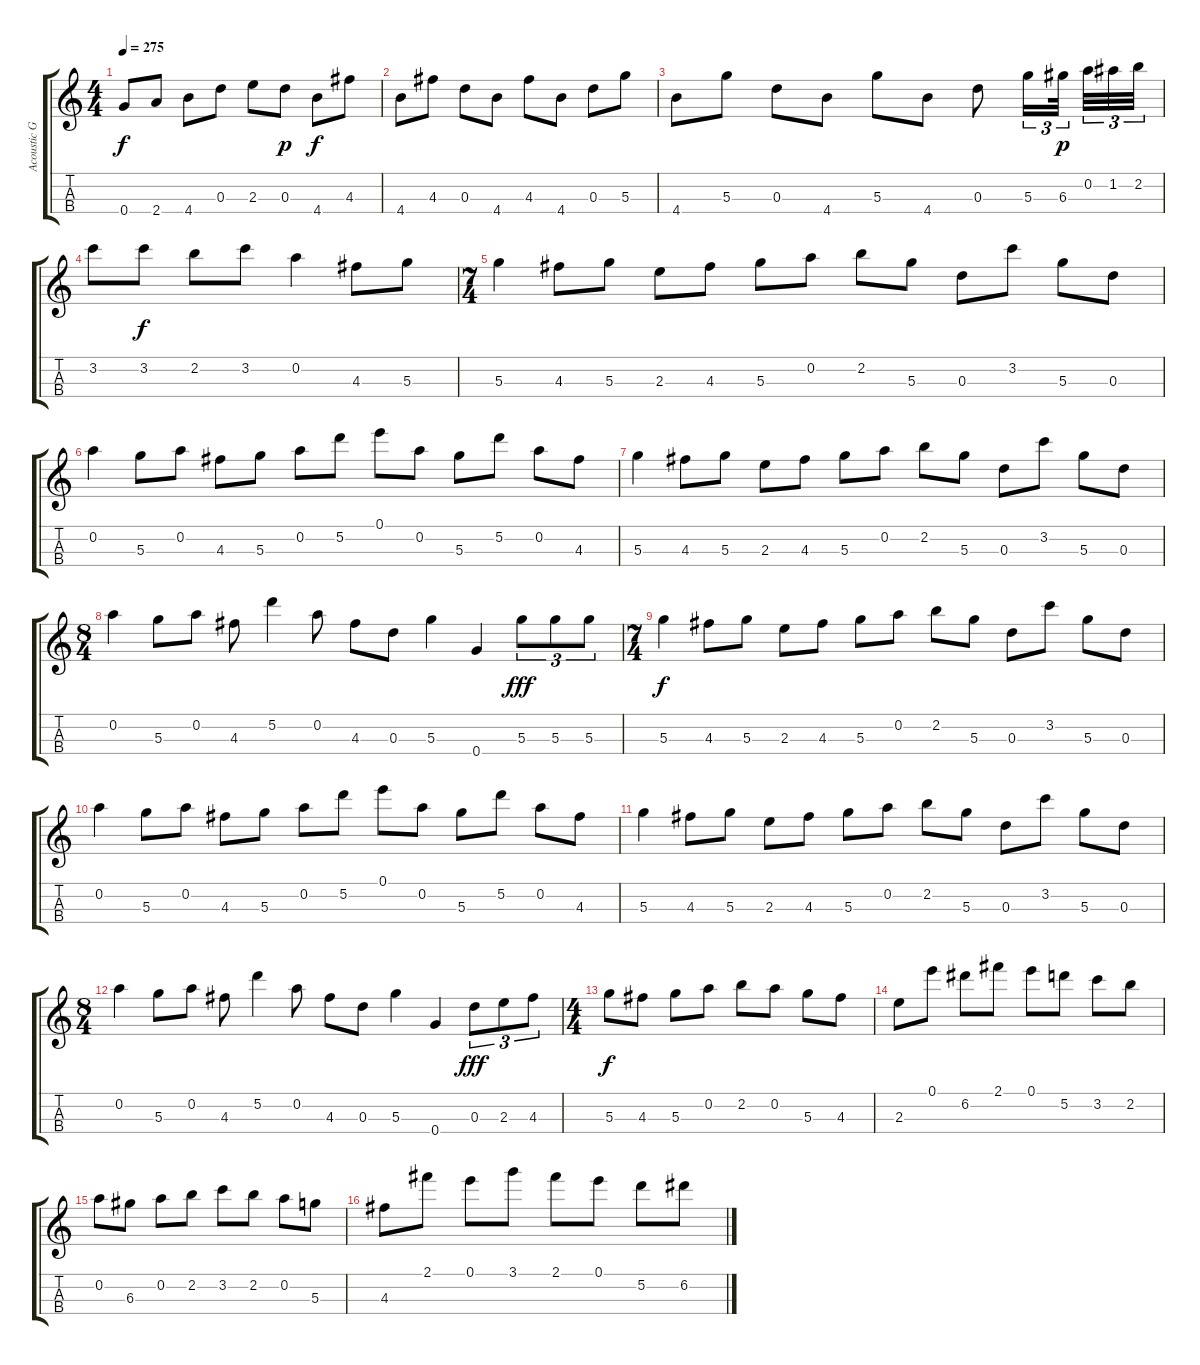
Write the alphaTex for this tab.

\track ("Acoustic Guitar " "Acoustic G") {instrument acousticguitarnylon}
\staff {score tabs}
\tuning (E5 A4 D4 G3) {hide}
\ts (4 4)
\tempo 275
\clef g2
\ks c
0.4.8{dy f} 2.4.8 4.4.8 0.3.8 2.3.8 0.3.8{dy p} 4.4.8{dy f} 4.3.8 |
4.4.8 4.3.8 0.3.8 4.4.8 4.3.8 4.4.8 0.3.8 5.3.8 |
4.4.8 5.3.8 0.3.8 4.4.8 5.3.8 4.4.8 0.3.8 5.3.16{tu (3 2)} 6.3.32{tu (3 2) dy p} 0.2.32{tu (3 2)} 1.2.32{tu (3 2)} 2.2.32{tu (3 2)} |
3.2.8 3.2.8{dy f} 2.2.8 3.2.8 0.2.4 4.3.8 5.3.8 |
\ts (7 4)
5.3.4 4.3.8 5.3.8 2.3.8 4.3.8 5.3.8 0.2.8 2.2.8 5.3.8 0.3.8 3.2.8 5.3.8 0.3.8 |
0.2.4 5.3.8 0.2.8 4.3.8 5.3.8 0.2.8 5.2.8 0.1.8 0.2.8 5.3.8 5.2.8 0.2.8 4.3.8 |
5.3.4 4.3.8 5.3.8 2.3.8 4.3.8 5.3.8 0.2.8 2.2.8 5.3.8 0.3.8 3.2.8 5.3.8 0.3.8 |
\ts (8 4)
0.2.4 5.3.8 0.2.8 4.3.8 5.2.4 0.2.8 4.3.8 0.3.8 5.3.4 0.4.4 5.3.8{tu (3 2) dy fff} 5.3.8{tu (3 2)} 5.3.8{tu (3 2)} |
\ts (7 4)
5.3.4{dy f} 4.3.8 5.3.8 2.3.8 4.3.8 5.3.8 0.2.8 2.2.8 5.3.8 0.3.8 3.2.8 5.3.8 0.3.8 |
0.2.4 5.3.8 0.2.8 4.3.8 5.3.8 0.2.8 5.2.8 0.1.8 0.2.8 5.3.8 5.2.8 0.2.8 4.3.8 |
5.3.4 4.3.8 5.3.8 2.3.8 4.3.8 5.3.8 0.2.8 2.2.8 5.3.8 0.3.8 3.2.8 5.3.8 0.3.8 |
\ts (8 4)
0.2.4 5.3.8 0.2.8 4.3.8 5.2.4 0.2.8 4.3.8 0.3.8 5.3.4 0.4.4 0.3.8{tu (3 2) dy fff} 2.3.8{tu (3 2)} 4.3.8{tu (3 2)} |
\ts (4 4)
5.3.8{dy f} 4.3.8 5.3.8 0.2.8 2.2.8 0.2.8 5.3.8 4.3.8 |
2.3.8 0.1.8 6.2.8 2.1.8 0.1.8 5.2.8 3.2.8 2.2.8 |
0.2.8 6.3.8 0.2.8 2.2.8 3.2.8 2.2.8 0.2.8 5.3.8 |
4.3.8 2.1.8 0.1.8 3.1.8 2.1.8 0.1.8 5.2.8 6.2.8
